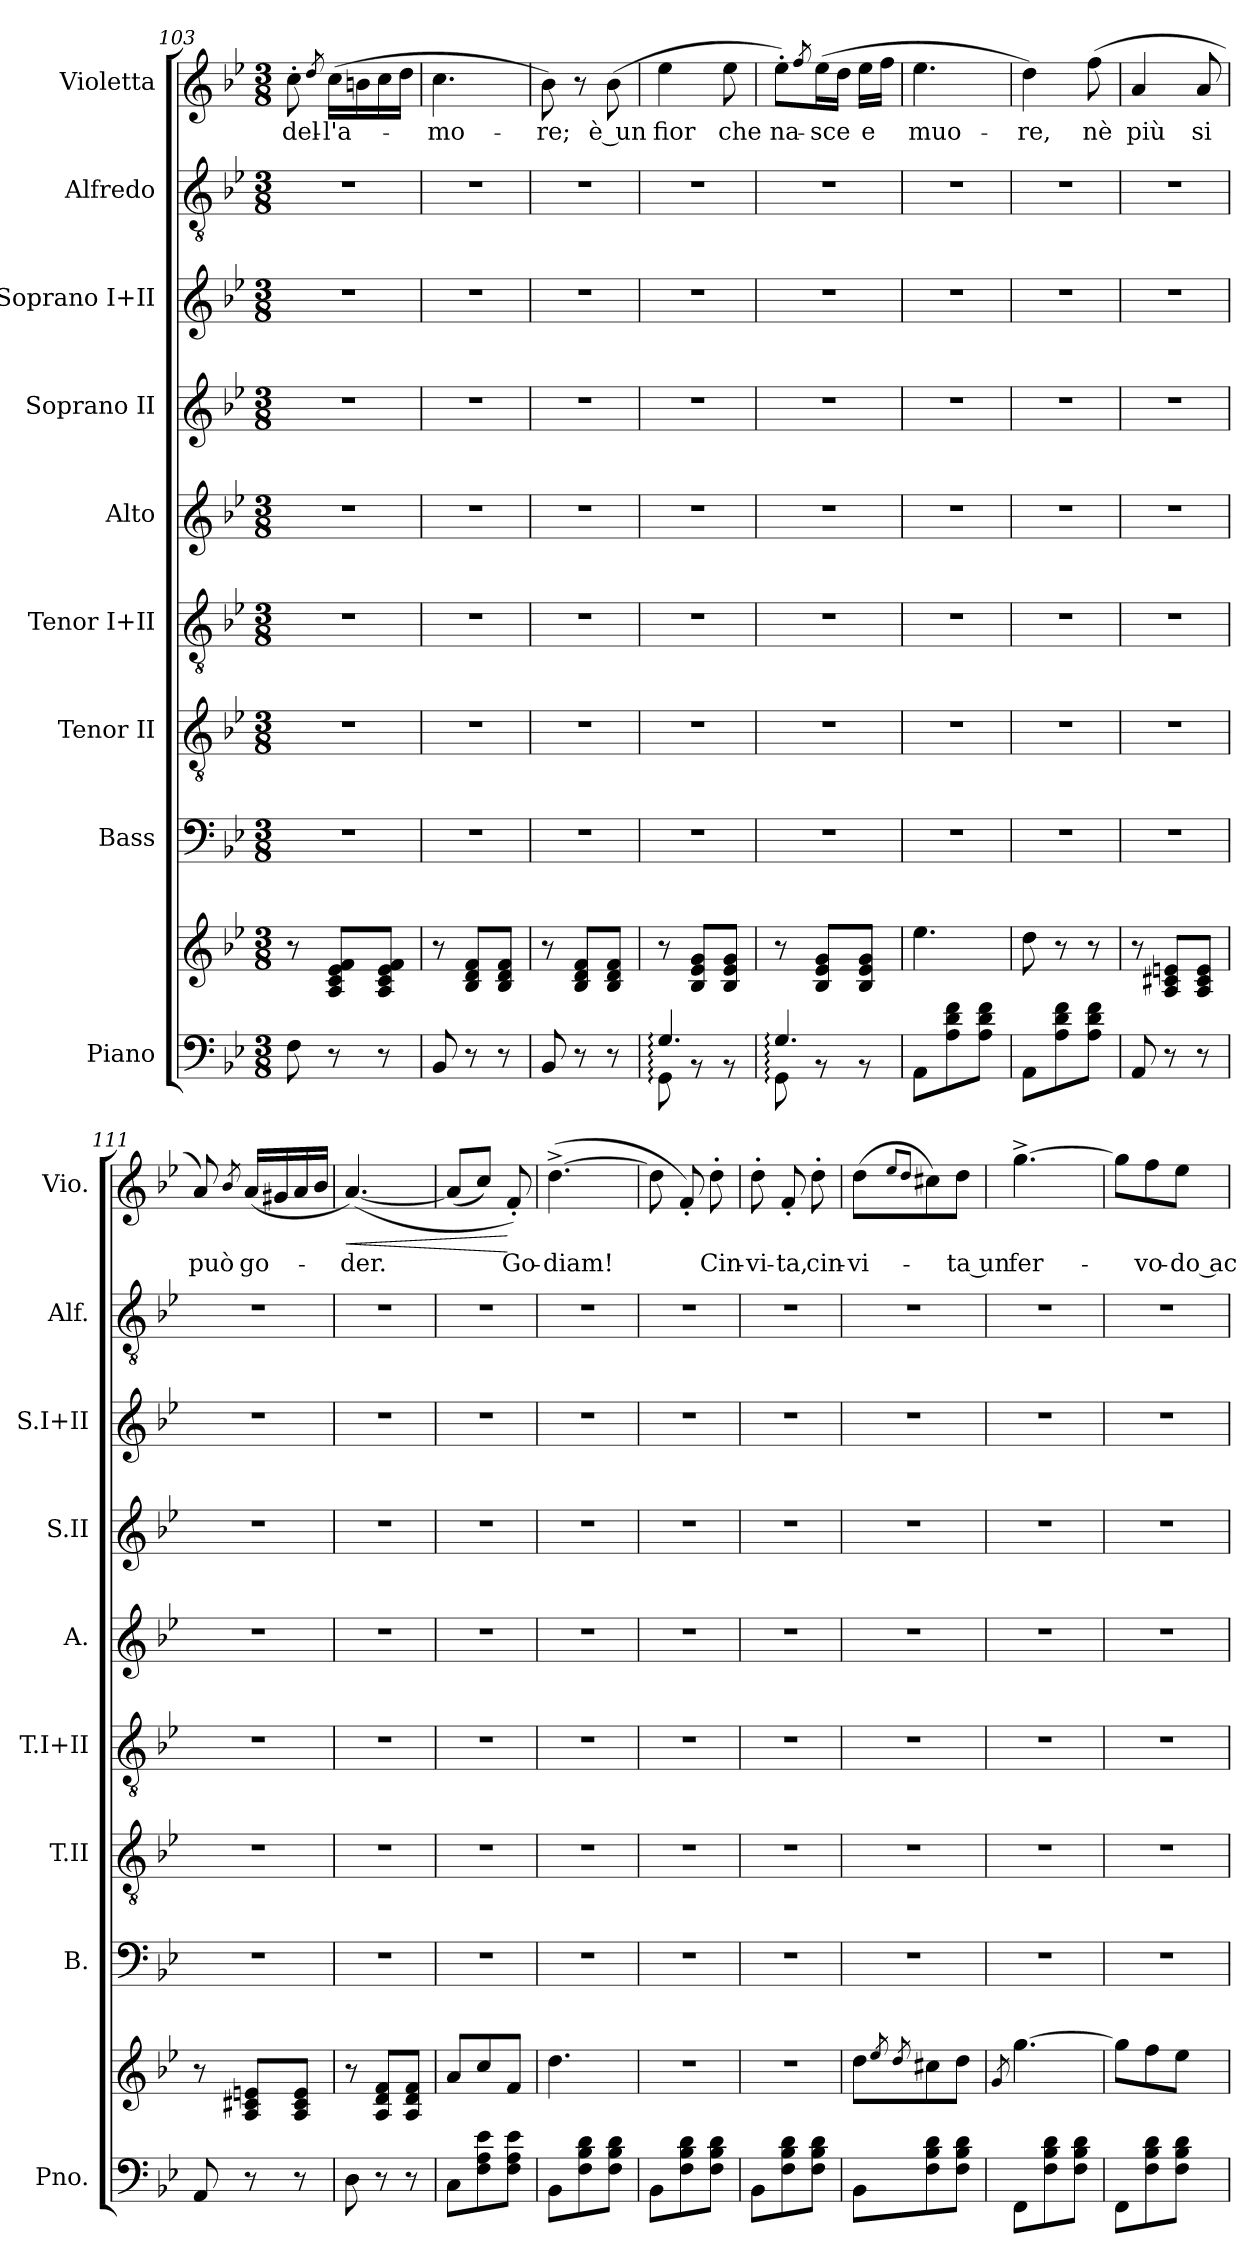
**kern	**kern	**kern	**kern	**kern	**kern	**kern	**kern	**kern	**kern	**text	**dynam
*part9	*part9	*part8	*part7	*part6	*part5	*part4	*part3	*part2	*part1	*part1	*part1
*staff10	*staff9	*staff8	*staff7	*staff6	*staff5	*staff4	*staff3	*staff2	*staff1	*staff1	*staff1
*I"Piano	*	*I"Bass	*I"Tenor II	*I"Tenor I+II	*I"Alto	*I"Soprano II	*I"Soprano I+II	*I"Alfredo	*I"Violetta	*	*
*I'Pno.	*	*I'B.	*I'T.II	*I'T.I+II	*I'A.	*I'S.II	*I'S.I+II	*I'Alf.	*I'Vio.	*	*
*clefF4	*clefG2	*clefF4	*clefGv2	*clefGv2	*clefG2	*clefG2	*clefG2	*clefGv2	*clefG2	*	*
*k[b-e-]	*k[b-e-]	*k[b-e-]	*k[b-e-]	*k[b-e-]	*k[b-e-]	*k[b-e-]	*k[b-e-]	*k[b-e-]	*k[b-e-]	*	*
*M3/8	*M3/8	*M3/8	*M3/8	*M3/8	*M3/8	*M3/8	*M3/8	*M3/8	*M3/8	*	*
=103	=103	=103	=103	=103	=103	=103	=103	=103	=103	=103	=103
8F\	8r	4.r	4.r	4.r	4.r	4.r	4.r	4.r	8cc'\	del-	.
.	.	.	.	.	.	.	.	.	8qdd/	.	.
8r	8A/ 8c/ 8e-/ 8f/L	.	.	.	.	.	.	.	(16cc\LL	-l'a-	.
.	.	.	.	.	.	.	.	.	16bn\	.	.
8r	8A/ 8c/ 8e-/ 8f/J	.	.	.	.	.	.	.	16cc\	.	.
.	.	.	.	.	.	.	.	.	16dd\JJ	.	.
=104	=104	=104	=104	=104	=104	=104	=104	=104	=104	=104	=104
8BB-/	8r	4.r	4.r	4.r	4.r	4.r	4.r	4.r	4.cc\	-mo-	.
8r	8B-/ 8d/ 8f/L	.	.	.	.	.	.	.	.	.	.
8r	8B-/ 8d/ 8f/J	.	.	.	.	.	.	.	.	.	.
=105	=105	=105	=105	=105	=105	=105	=105	=105	=105	=105	=105
8BB-/	8r	4.r	4.r	4.r	4.r	4.r	4.r	4.r	8b-\)	-re;	.
8r	8B-/ 8d/ 8f/L	.	.	.	.	.	.	.	8r	.	.
8r	8B-/ 8d/ 8f/J	.	.	.	.	.	.	.	(8b-\	è un	.
=106	=106	=106	=106	=106	=106	=106	=106	=106	=106	=106	=106
*^	*	*	*	*	*	*	*	*	*	*	*
4.G:/	8GG:\	8r	4.r	4.r	4.r	4.r	4.r	4.r	4.r	4ee-\	fior	.
.	8rBB	8B-/ 8e-/ 8g/L	.	.	.	.	.	.	.	.	.	.
.	8rBB	8B-/ 8e-/ 8g/J	.	.	.	.	.	.	.	8ee-\	che	.
=107	=107	=107	=107	=107	=107	=107	=107	=107	=107	=107	=107	=107
4.G:/	8GG:\	8r	4.r	4.r	4.r	4.r	4.r	4.r	4.r	8ee-'\L)	na-	.
.	.	.	.	.	.	.	.	.	.	8qff/	.	.
.	8rBB	8B-/ 8e-/ 8g/L	.	.	.	.	.	.	.	(16ee-\L	sce	.
.	.	.	.	.	.	.	.	.	.	16dd\JJ	.	.
.	8rBB	8B-/ 8e-/ 8g/J	.	.	.	.	.	.	.	16ee-\LL	e	.
.	.	.	.	.	.	.	.	.	.	16ff\JJ	.	.
*v	*v	*	*	*	*	*	*	*	*	*	*	*
!!LO:LB:g=z
=108	=108	=108	=108	=108	=108	=108	=108	=108	=108	=108	=108
8AA/L	4.ee-\	4.r	4.r	4.r	4.r	4.r	4.r	4.r	4.ee-\	muo-	.
8A\ 8d\ 8f\	.	.	.	.	.	.	.	.	.	.	.
8A\ 8d\ 8f\J	.	.	.	.	.	.	.	.	.	.	.
=109	=109	=109	=109	=109	=109	=109	=109	=109	=109	=109	=109
8AA/L	8dd\	4.r	4.r	4.r	4.r	4.r	4.r	4.r	4dd\)	-re,	.
8A\ 8d\ 8f\	8r	.	.	.	.	.	.	.	.	.	.
8A\ 8d\ 8f\J	8r	.	.	.	.	.	.	.	(8ff\	nè	.
=110	=110	=110	=110	=110	=110	=110	=110	=110	=110	=110	=110
8AA/	8r	4.r	4.r	4.r	4.r	4.r	4.r	4.r	4a/	più	.
8r	8A/ 8c#X/ 8en/L	.	.	.	.	.	.	.	.	.	.
8r	8A/ 8c#/ 8e/J	.	.	.	.	.	.	.	8a/	si	.
=111	=111	=111	=111	=111	=111	=111	=111	=111	=111	=111	=111
8AA/	8r	4.r	4.r	4.r	4.r	4.r	4.r	4.r	8a/)	può	.
.	.	.	.	.	.	.	.	.	8qb-/	.	.
8r	8A/ 8c#X/ 8en/L	.	.	.	.	.	.	.	(16a/LL	go-	.
.	.	.	.	.	.	.	.	.	16g#X/	.	.
8r	8A/ 8c#/ 8e/J	.	.	.	.	.	.	.	16a/	.	.
.	.	.	.	.	.	.	.	.	16b-/JJ	.	.
=112	=112	=112	=112	=112	=112	=112	=112	=112	=112	=112	=112
!	!	!	!	!	!	!	!	!	!	!	!LO:HP:b
8D\	8r	4.r	4.r	4.r	4.r	4.r	4.r	4.r	([4.a/)	-der.	<
8r	8A/ 8d/ 8f/L	.	.	.	.	.	.	.	.	.	.
8r	8A/ 8d/ 8f/J	.	.	.	.	.	.	.	.	.	.
=113	=113	=113	=113	=113	=113	=113	=113	=113	=113	=113	=113
8C/L	8a/L	4.r	4.r	4.r	4.r	4.r	4.r	4.r	(8a/L]	.	.
8F\ 8A\ 8e-\	8cc\	.	.	.	.	.	.	.	8cc/J)	.	.
8F\ 8A\ 8e-\J	8f/J	.	.	.	.	.	.	.	8f'/)	Go-	[
=114	=114	=114	=114	=114	=114	=114	=114	=114	=114	=114	=114
8BB-/L	4.dd\	4.r	4.r	4.r	4.r	4.r	4.r	4.r	([4.dd^\	-diam!	.
8F\ 8B-\ 8d\	.	.	.	.	.	.	.	.	.	.	.
8F\ 8B-\ 8d\J	.	.	.	.	.	.	.	.	.	.	.
=115	=115	=115	=115	=115	=115	=115	=115	=115	=115	=115	=115
8BB-/L	4.r	4.r	4.r	4.r	4.r	4.r	4.r	4.r	8dd\]	.	.
8F\ 8B-\ 8d\	.	.	.	.	.	.	.	.	8f'/)	.	.
8F\ 8B-\ 8d\J	.	.	.	.	.	.	.	.	8dd'\	Cin-	.
=116	=116	=116	=116	=116	=116	=116	=116	=116	=116	=116	=116
8BB-/L	4.r	4.r	4.r	4.r	4.r	4.r	4.r	4.r	8dd'\	-vi-	.
8F\ 8B-\ 8d\	.	.	.	.	.	.	.	.	8f'/	-ta,	.
8F\ 8B-\ 8d\J	.	.	.	.	.	.	.	.	8dd'\	cin-	.
!!LO:LB:g=z
=117	=117	=117	=117	=117	=117	=117	=117	=117	=117	=117	=117
8BB-/L	8dd\L	4.r	4.r	4.r	4.r	4.r	4.r	4.r	(8dd\L	-vi-	.
.	8qee-/	.	.	.	.	.	.	.	8qee-/L	.	.
.	8qdd/	.	.	.	.	.	.	.	8qdd/J	.	.
8F\ 8B-\ 8d\	8cc#X\	.	.	.	.	.	.	.	8cc#X\)	.	.
8F\ 8B-\ 8d\J	8dd\J	.	.	.	.	.	.	.	8dd\J	ta un	.
=118	=118	=118	=118	=118	=118	=118	=118	=118	=118	=118	=118
.	8qg/	.	.	.	.	.	.	.	.	.	.
8FF/L	[4.gg\	4.r	4.r	4.r	4.r	4.r	4.r	4.r	[4.gg^\	fer-	.
8F\ 8B-\ 8d\	.	.	.	.	.	.	.	.	.	.	.
8F\ 8B-\ 8d\J	.	.	.	.	.	.	.	.	.	.	.
=119	=119	=119	=119	=119	=119	=119	=119	=119	=119	=119	=119
8FF/L	8gg\L]	4.r	4.r	4.r	4.r	4.r	4.r	4.r	8gg\L]	.	.
8F\ 8B-\ 8d\	8ff\	.	.	.	.	.	.	.	8ff\	-vo-	.
8F\ 8B-\ 8d\J	8ee-\J	.	.	.	.	.	.	.	8ee-\J	do ac-	.
=	=	=	=	=	=	=	=	=	=	=	=
*-	*-	*-	*-	*-	*-	*-	*-	*-	*-	*-	*-
